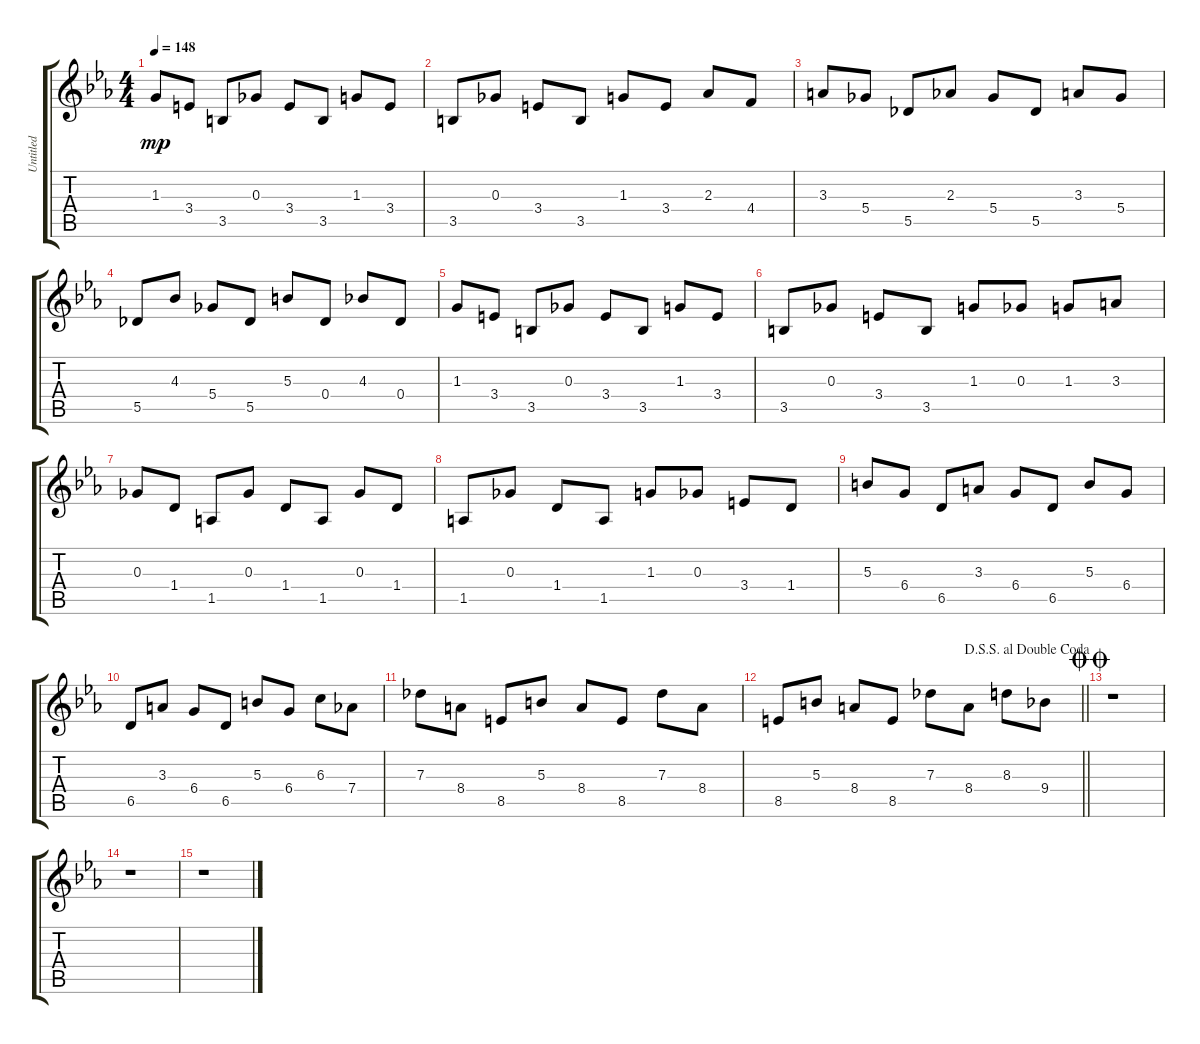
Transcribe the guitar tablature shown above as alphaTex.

\track ("Untitled" "Untitled") {instrument acousticguitarnylon}
\staff {score tabs}
\tuning (Eb4 Bb3 Gb3 Db3 Ab2 Eb2) {hide}
\ts (4 4)
\tempo 148
\clef g2
\ks eb
1.3.8{dy mp} 3.4.8 3.5.8 0.3.8 3.4.8 3.5.8 1.3.8 3.4.8 |
3.5.8 0.3.8 3.4.8 3.5.8 1.3.8 3.4.8 2.3.8 4.4.8 |
3.3.8 5.4.8 5.5.8 2.3.8 5.4.8 5.5.8 3.3.8 5.4.8 |
5.5.8 4.3.8 5.4.8 5.5.8 5.3.8 0.4.8 4.3.8 0.4.8 |
1.3.8 3.4.8 3.5.8 0.3.8 3.4.8 3.5.8 1.3.8 3.4.8 |
3.5.8 0.3.8 3.4.8 3.5.8 1.3.8 0.3.8 1.3.8 3.3.8 |
0.3.8 1.4.8 1.5.8 0.3.8 1.4.8 1.5.8 0.3.8 1.4.8 |
1.5.8 0.3.8 1.4.8 1.5.8 1.3.8 0.3.8 3.4.8 1.4.8 |
5.3.8 6.4.8 6.5.8 3.3.8 6.4.8 6.5.8 5.3.8 6.4.8 |
6.5.8 3.3.8 6.4.8 6.5.8 5.3.8 6.4.8 6.3.8 7.4.8 |
7.3.8 8.4.8 8.5.8 5.3.8 8.4.8 8.5.8 7.3.8 8.4.8 |
\jump dalsegnosegnoaldoublecoda
\barLineRight lightlight
8.5.8 5.3.8 8.4.8 8.5.8 7.3.8 8.4.8 8.3.8 9.4.8 |
\jump doublecoda
r.1 |
r.1 |
r.1
